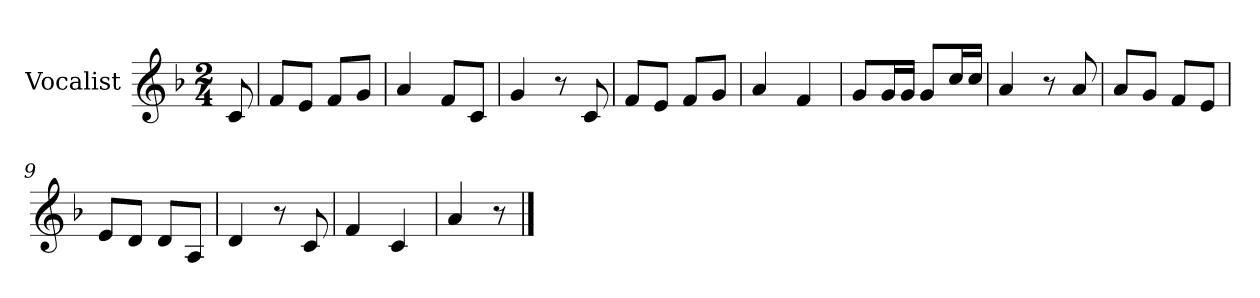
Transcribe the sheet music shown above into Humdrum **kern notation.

**kern
*part1
*staff1
*I"Vocalist
*k[b-]
*F:
*M2/4
=
8c
=1
8fL
8eJ
8fL
8gJ
=2
4a
8fL
8cJ
=3
4g
8r
8c
=4
8fL
8eJ
8fL
8gJ
=5
4a
4f
=6
8gL
16gL
16gJJ
8gL
16ccL
16ccJJ
=7
4a
8r
8a
=8
8aL
8gJ
8fL
8eJ
=9
8eL
8dJ
8dL
8AJ
=10
4d
8r
8c
=11
4f
4c
=12
4a
8r
==
*-
